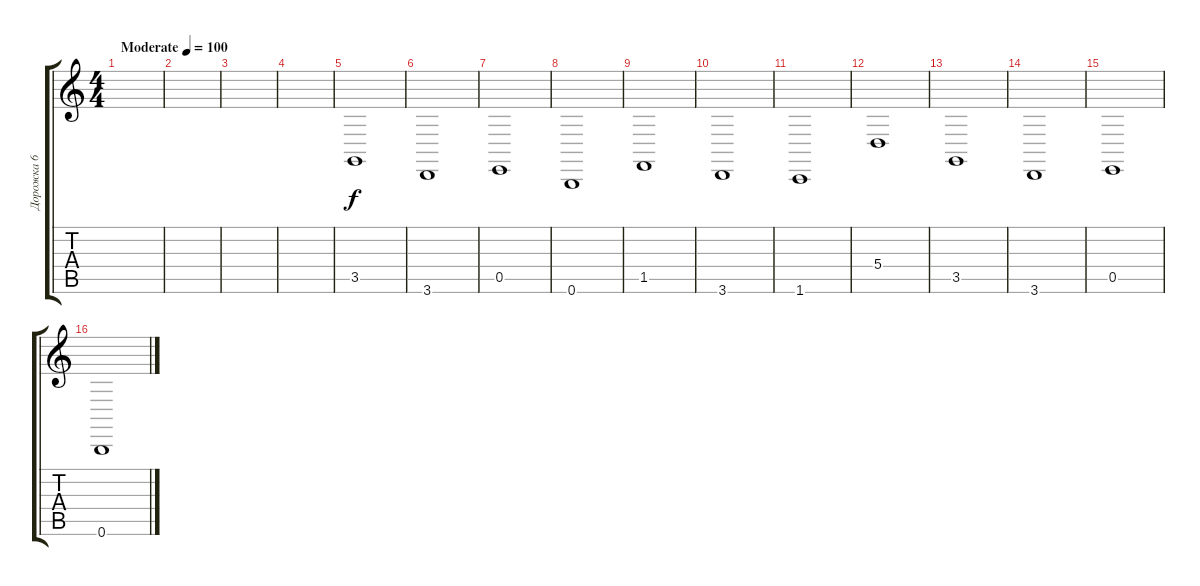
\track ("Дорожка 6" "Дорожка 6") {instrument pad2warm}
\staff {score tabs}
\tuning (B3 Gb3 D3 A2 E2 B1) {hide}
\ts (4 4)
\tempo (100 "Moderate")
\clef g2
\ks c
|
|
|
|
3.5.1 |
3.6.1 |
0.5.1 |
0.6.1 |
1.5.1 |
3.6.1 |
1.6.1 |
5.4.1 |
3.5.1 |
3.6.1 |
0.5.1 |
0.6.1
